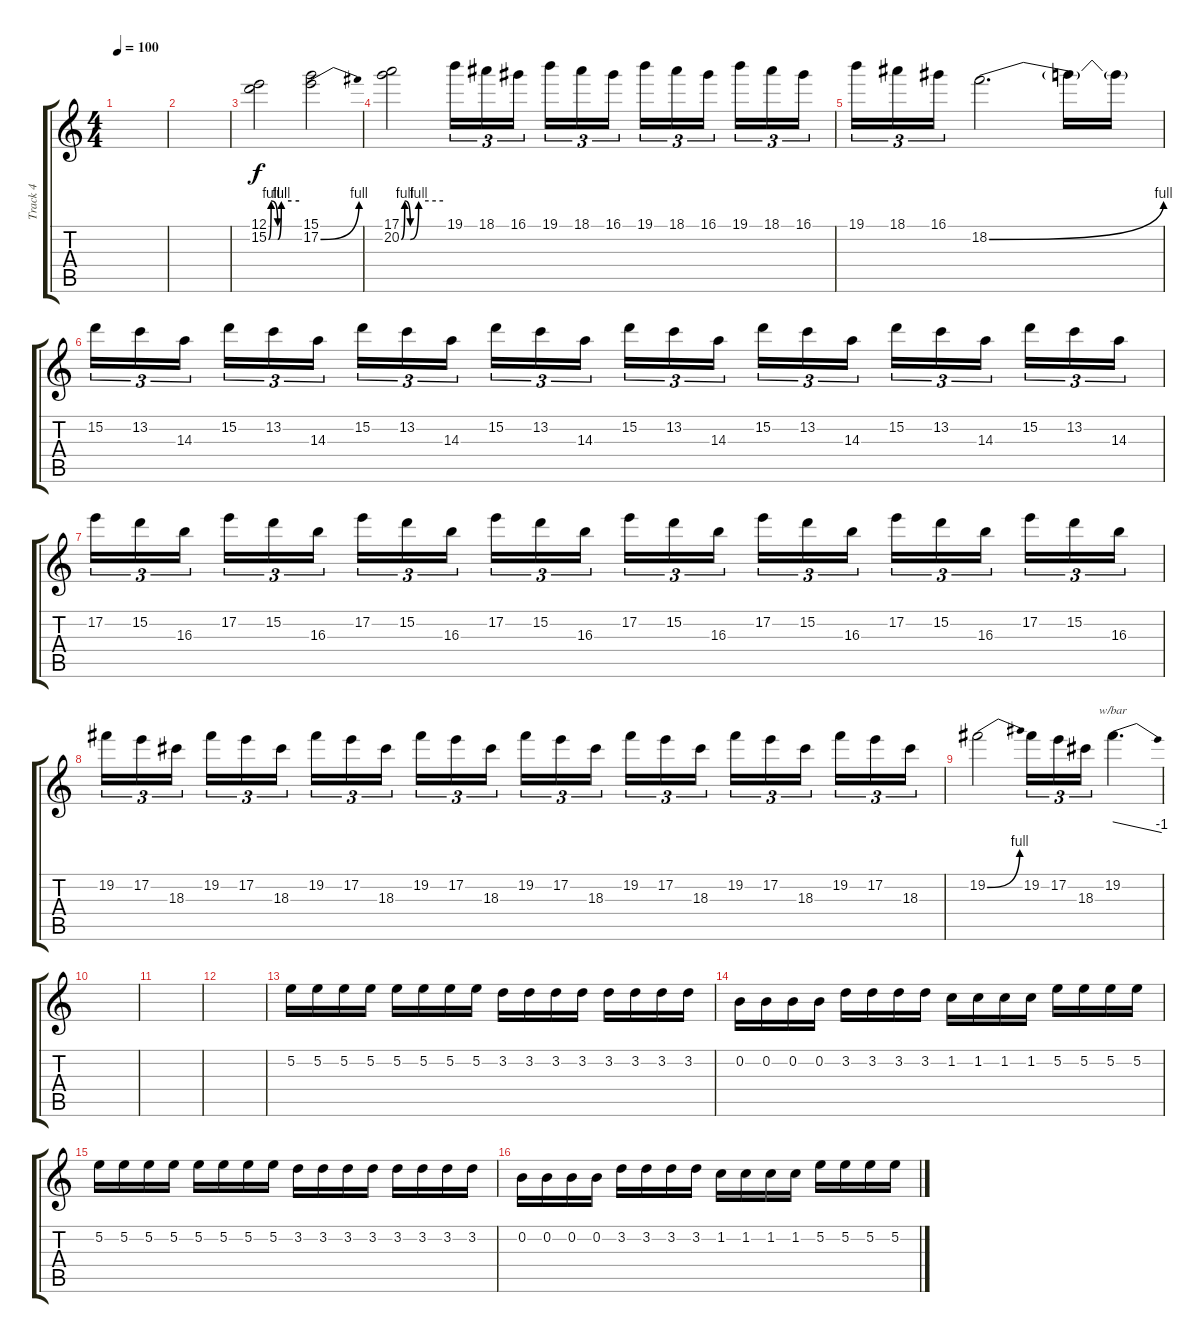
\track ("Track 4" "Track 4") {instrument distortionguitar}
\staff {score tabs}
\tuning (E4 B3 G3 D3 A2 E2) {hide}
\ts (4 4)
\tempo 100
\clef g2
\ks c
|
|
(12.1 15.2{be (custom 0 0 5 4 18 0 25 4 45 4 60 4)}).2 (15.1 17.2{be (bend 0 0 60 4)}).2 |
(17.1 20.2{be (custom 0 0 5 4 13 0 25 4 60 4)}).2 19.1.16{tu (3 2)} 18.1.16{tu (3 2)} 16.1.16{tu (3 2) beam splitsecondary} 19.1.16{tu (3 2)} 18.1.16{tu (3 2)} 16.1.16{tu (3 2)} 19.1.16{tu (3 2)} 18.1.16{tu (3 2)} 16.1.16{tu (3 2) beam splitsecondary} 19.1.16{tu (3 2)} 18.1.16{tu (3 2)} 16.1.16{tu (3 2)} |
19.1.16{tu (3 2)} 18.1.16{tu (3 2)} 16.1.16{tu (3 2)} 18.2{be (bend 0 0 60 4)}.2{d} 18.2{t}.16 18.2{t}.16 |
15.2.16{tu (3 2)} 13.2.16{tu (3 2)} 14.3.16{tu (3 2) beam splitsecondary} 15.2.16{tu (3 2)} 13.2.16{tu (3 2)} 14.3.16{tu (3 2)} 15.2.16{tu (3 2)} 13.2.16{tu (3 2)} 14.3.16{tu (3 2) beam splitsecondary} 15.2.16{tu (3 2)} 13.2.16{tu (3 2)} 14.3.16{tu (3 2)} 15.2.16{tu (3 2)} 13.2.16{tu (3 2)} 14.3.16{tu (3 2) beam splitsecondary} 15.2.16{tu (3 2)} 13.2.16{tu (3 2)} 14.3.16{tu (3 2)} 15.2.16{tu (3 2)} 13.2.16{tu (3 2)} 14.3.16{tu (3 2) beam splitsecondary} 15.2.16{tu (3 2)} 13.2.16{tu (3 2)} 14.3.16{tu (3 2)} |
17.2.16{tu (3 2)} 15.2.16{tu (3 2)} 16.3.16{tu (3 2) beam splitsecondary} 17.2.16{tu (3 2)} 15.2.16{tu (3 2)} 16.3.16{tu (3 2)} 17.2.16{tu (3 2)} 15.2.16{tu (3 2)} 16.3.16{tu (3 2) beam splitsecondary} 17.2.16{tu (3 2)} 15.2.16{tu (3 2)} 16.3.16{tu (3 2)} 17.2.16{tu (3 2)} 15.2.16{tu (3 2)} 16.3.16{tu (3 2) beam splitsecondary} 17.2.16{tu (3 2)} 15.2.16{tu (3 2)} 16.3.16{tu (3 2)} 17.2.16{tu (3 2)} 15.2.16{tu (3 2)} 16.3.16{tu (3 2) beam splitsecondary} 17.2.16{tu (3 2)} 15.2.16{tu (3 2)} 16.3.16{tu (3 2)} |
19.2.16{tu (3 2)} 17.2.16{tu (3 2)} 18.3.16{tu (3 2) beam splitsecondary} 19.2.16{tu (3 2)} 17.2.16{tu (3 2)} 18.3.16{tu (3 2)} 19.2.16{tu (3 2)} 17.2.16{tu (3 2)} 18.3.16{tu (3 2) beam splitsecondary} 19.2.16{tu (3 2)} 17.2.16{tu (3 2)} 18.3.16{tu (3 2)} 19.2.16{tu (3 2)} 17.2.16{tu (3 2)} 18.3.16{tu (3 2) beam splitsecondary} 19.2.16{tu (3 2)} 17.2.16{tu (3 2)} 18.3.16{tu (3 2)} 19.2.16{tu (3 2)} 17.2.16{tu (3 2)} 18.3.16{tu (3 2) beam splitsecondary} 19.2.16{tu (3 2)} 17.2.16{tu (3 2)} 18.3.16{tu (3 2)} |
19.2{be (bend 0 0 60 4)}.2 19.2.16{tu (3 2)} 17.2.16{tu (3 2)} 18.3.16{tu (3 2)} 19.2.4{d tbe (dive default 0 0 60 -4)} |
|
|
|
5.2.16 5.2.16 5.2.16 5.2.16 5.2.16 5.2.16 5.2.16 5.2.16 3.2.16 3.2.16 3.2.16 3.2.16 3.2.16 3.2.16 3.2.16 3.2.16 |
0.2.16 0.2.16 0.2.16 0.2.16 3.2.16 3.2.16 3.2.16 3.2.16 1.2.16 1.2.16 1.2.16 1.2.16 5.2.16 5.2.16 5.2.16 5.2.16 |
5.2.16 5.2.16 5.2.16 5.2.16 5.2.16 5.2.16 5.2.16 5.2.16 3.2.16 3.2.16 3.2.16 3.2.16 3.2.16 3.2.16 3.2.16 3.2.16 |
0.2.16 0.2.16 0.2.16 0.2.16 3.2.16 3.2.16 3.2.16 3.2.16 1.2.16 1.2.16 1.2.16 1.2.16 5.2.16 5.2.16 5.2.16 5.2.16
